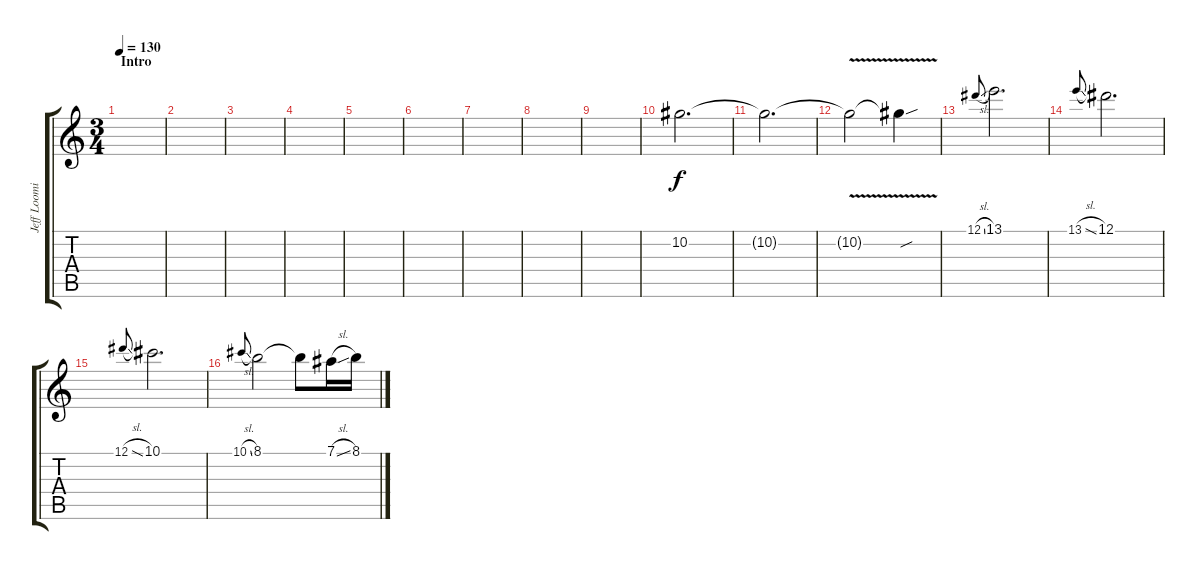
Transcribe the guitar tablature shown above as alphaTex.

\track ("Jeff Loomis Solo Gtr" "Jeff Loomi") {instrument distortionguitar}
\staff {score tabs}
\tuning (Eb4 Bb3 Gb3 Db3 Ab2 Db2) {hide}
\ts (3 4)
\section ("" "Intro")
\tempo 130
\clef g2
\ks c
|
|
|
|
|
|
|
|
|
10.2.2{d volume 8} |
10.2{t}.2{d} |
10.2{v t}.2 10.2{sou t}.4 |
12.1{sl}.8{gr onbeat} 13.1.2{d} |
13.1{sl}.8{gr onbeat} 12.1.2{d} |
12.1{sl}.8{gr onbeat} 10.1.2{d} |
10.1{sl}.8{gr onbeat} 8.1.2 8.1{t}.8 7.1{sl}.16 8.1{sl}.16
